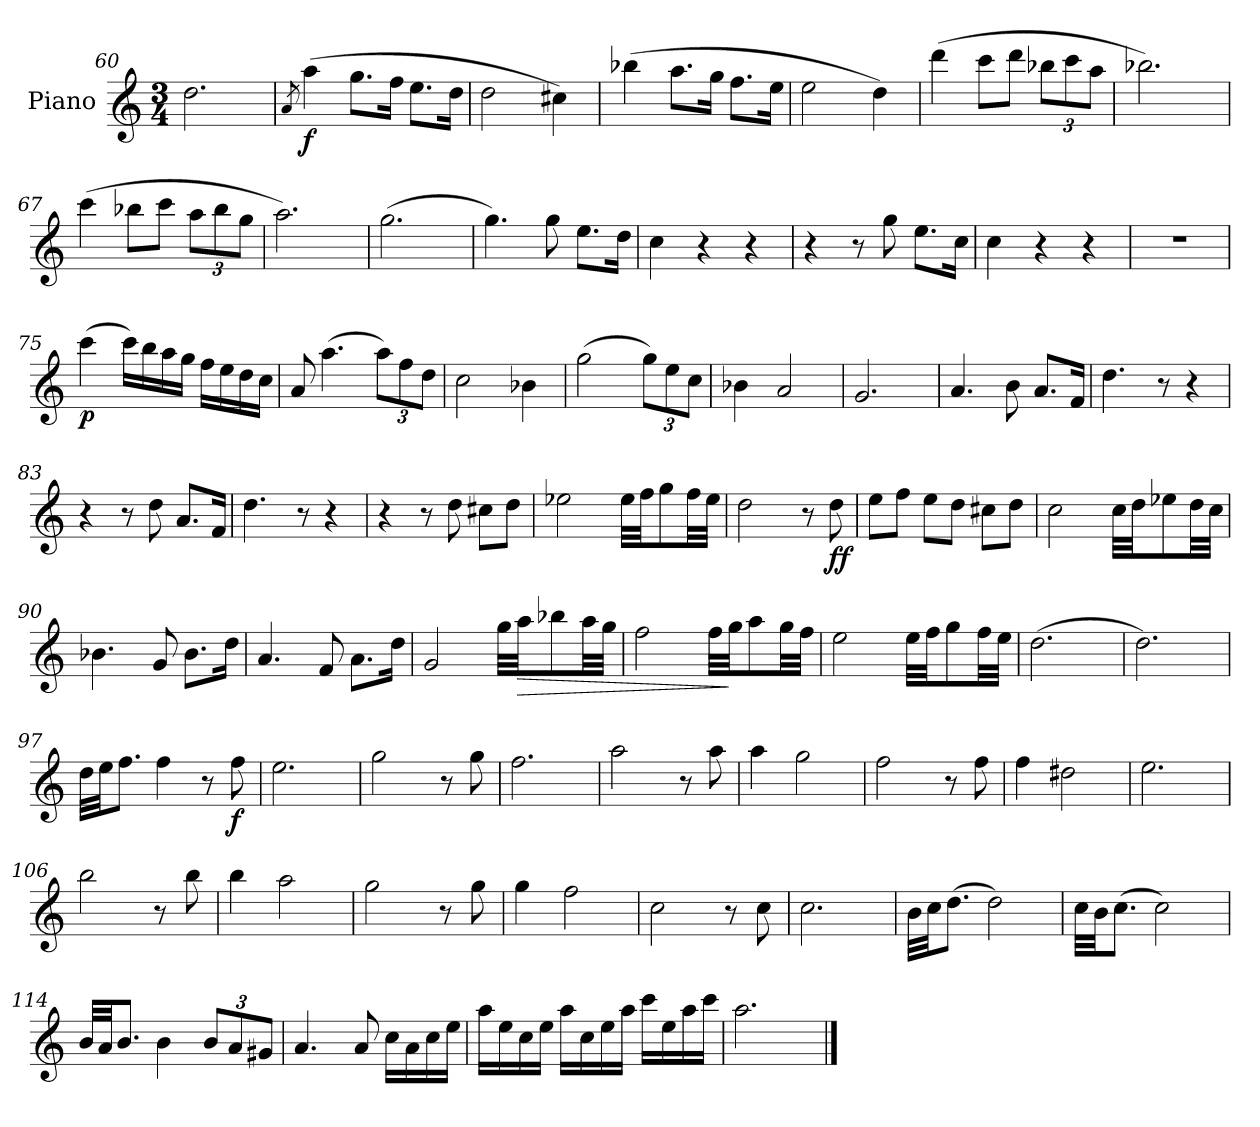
**kern	**dynam
*part1	*part1
*staff1	*staff1
*I"Piano	*
*I'Pno.	*
*clefG2	*
*k[]	*
*M3/4	*
=60	=60
2.dd\	.
!!LO:LB:g=z
=61	=61
8qa/	.
!	!LO:DY:b
(>4aa\	f
8.gg\L	.
16ff\Jk	.
8.ee\L	.
16dd\Jk	.
=62	=62
2dd\	.
4cc#X\)	.
=63	=63
(>4bb-X\	.
8.aa\L	.
16gg\Jk	.
8.ff\L	.
16ee\Jk	.
=64	=64
2ee\	.
4dd\)	.
=65	=65
(>4ddd\	.
8ccc\L	.
8ddd\J	.
*Xbrackettup	*
12bb-X\L	.
12ccc\	.
12aa\J	.
=66	=66
2.bb-X\)	.
=67	=67
(>4ccc\	.
8bb-X\L	.
8ccc\J	.
12aa\L	.
12bb-\	.
12gg\J	.
=68	=68
2.aa\)	.
=69	=69
(>2.gg\	.
!!LO:LB:g=z
=70	=70
4.gg\)	.
8gg\	.
8.ee\L	.
16dd\Jk	.
=71	=71
4cc\	.
4r	.
4r	.
=72	=72
4r	.
8r	.
8gg\	.
8.ee\L	.
16cc\Jk	.
=73	=73
4cc\	.
4r	.
4r	.
=74	=74
2.r	.
=75	=75
!	!LO:DY:b
(>4ccc\	p
16ccc\LL)	.
16bb\	.
16aa\	.
16gg\JJ	.
16ff\LL	.
16ee\	.
16dd\	.
16cc\JJ	.
=76	=76
8a/	.
(>4.aa\	.
12aa\L)	.
12ff\	.
12dd\J	.
=77	=77
2cc\	.
4b-X\	.
=78	=78
(>2gg\	.
12gg\L)	.
12ee\	.
12cc\J	.
=79	=79
4b-X\	.
2a/	.
!!LO:PB:g=z
=80	=80
2.g/	.
=81	=81
4.a/	.
8b\	.
8.a/L	.
16f/Jk	.
=82	=82
4.dd\	.
8r	.
4r	.
=83	=83
4r	.
8r	.
8dd\	.
8.a/L	.
16f/Jk	.
=84	=84
4.dd\	.
8r	.
4r	.
=85	=85
4r	.
8r	.
8dd\	.
8cc#X\L	.
8dd\J	.
=86	=86
2ee-X\	.
32ee-\LLL	.
32ff\JJ	.
8gg\	.
32ff\LL	.
32ee-\JJJ	.
=87	=87
2dd\	.
8r	.
!	!LO:DY:b
8dd\	ff
=88	=88
8ee\L	.
8ff\J	.
8ee\L	.
8dd\J	.
8cc#X\L	.
8dd\J	.
!!LO:LB:g=z
=89	=89
2cc\	.
32cc\LLL	.
32dd\JJ	.
8ee-X\	.
32dd\LL	.
32cc\JJJ	.
=90	=90
4.b-X\	.
8g/	.
8.b-\L	.
16dd\Jk	.
=91	=91
4.a/	.
8f/	.
8.a\L	.
16dd\Jk	.
=92	=92
2g/	.
32gg\LLL	.
!	!LO:HP:b
32aa\JJ	>
8bb-X\	.
32aa\LL	.
32gg\JJJ	.
=93	=93
2ff\	.
32ff\LLL	.
32gg\JJ	]
8aa\	.
32gg\LL	.
32ff\JJJ	.
=94	=94
2ee\	.
32ee\LLL	.
32ff\JJ	.
8gg\	.
32ff\LL	.
32ee\JJJ	.
=95	=95
(>2.dd\	.
=96	=96
2.dd\)	.
!!LO:LB:g=z
=97	=97
32dd\LLL	.
32ee\JJ	.
8.ff\J	.
4ff\	.
8r	.
!	!LO:DY:b
8ff\	f
=98	=98
2.ee\	.
=99	=99
2gg\	.
8r	.
8gg\	.
=100	=100
2.ff\	.
=101	=101
2aa\	.
8r	.
8aa\	.
=102	=102
4aa\	.
2gg\	.
=103	=103
2ff\	.
8r	.
8ff\	.
=104	=104
4ff\	.
2dd#X\	.
=105	=105
2.ee\	.
=106	=106
2bb\	.
8r	.
8bb\	.
=107	=107
4bb\	.
2aa\	.
=108	=108
2gg\	.
8r	.
8gg\	.
=109	=109
4gg\	.
2ff\	.
=110	=110
2cc\	.
8r	.
8cc\	.
!!LO:LB:g=z
=111	=111
2.cc\	.
=112	=112
32b\LLL	.
32cc\JJ	.
(>8.dd\J	.
2dd\)	.
=113	=113
32cc\LLL	.
32b\JJ	.
(>8.cc\J	.
2cc\)	.
=114	=114
32b/LLL	.
32a/JJ	.
8.b/J	.
4b\	.
12b/L	.
12a/	.
12g#X/J	.
=115	=115
4.a/	.
8a/	.
16cc\LL	.
16a\	.
16cc\	.
16ee\JJ	.
=116	=116
16aa\LL	.
16ee\	.
16cc\	.
16ee\JJ	.
16aa\LL	.
16cc\	.
16ee\	.
16aa\JJ	.
16ccc\LL	.
16ee\	.
16aa\	.
16ccc\JJ	.
=117	=117
2.aa\	.
==	==
*-	*-
